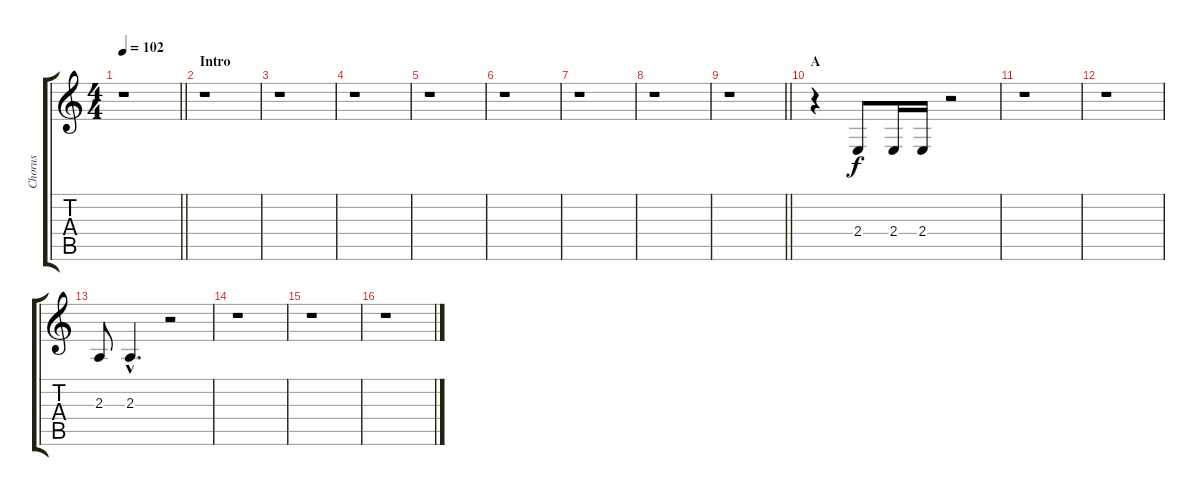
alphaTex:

\track ("Chorus" "Chorus") {instrument altosax}
\staff {score tabs}
\tuning (E4 B3 G3 D3 A2 E2) {hide}
\ts (4 4)
\tempo 102
\clef g2
\barLineRight lightlight
\ks c
r.1{dy f instrument altosax} |
\section ("" "Intro")
r.1 |
r.1 |
r.1 |
r.1 |
r.1 |
r.1 |
r.1 |
\barLineRight lightlight
r.1 |
\section ("" "A")
r.4 2.4.8 2.4.16 2.4.16 r.2 |
r.1 |
r.1 |
2.3.8 2.3{hac}.4{d} r.2 |
r.1 |
r.1 |
r.1
